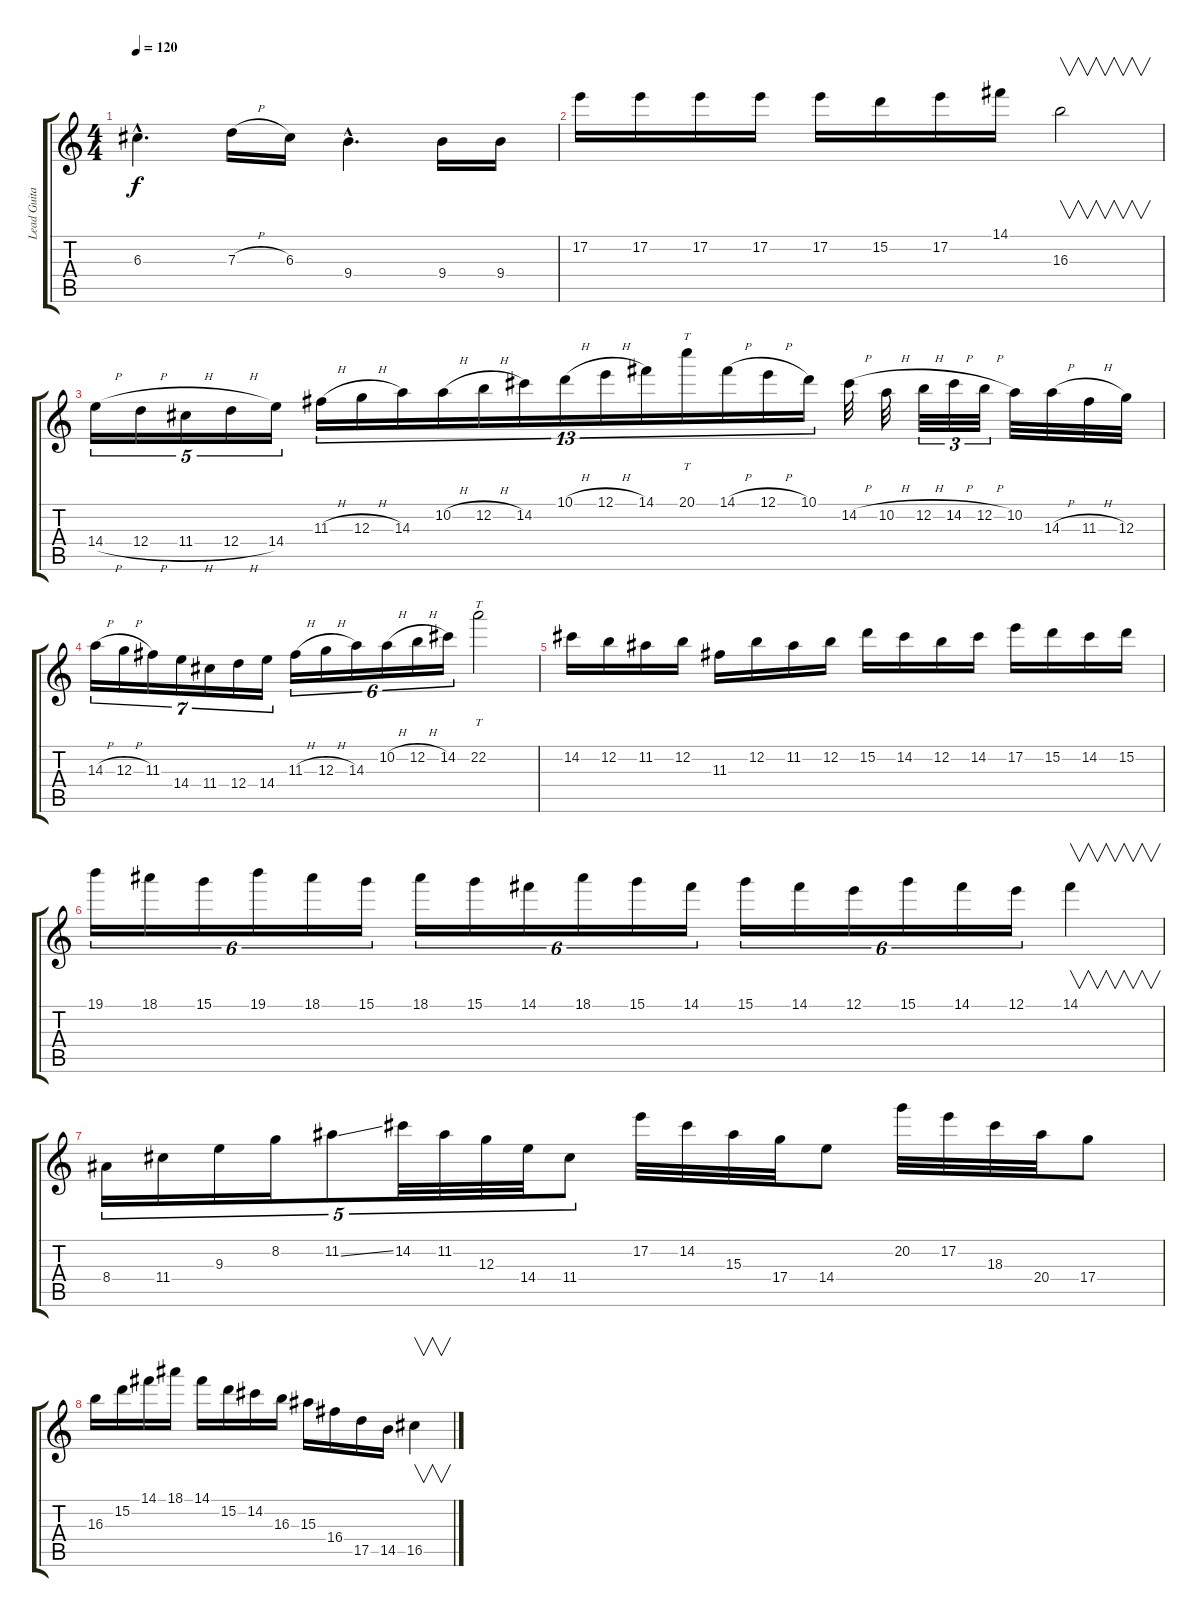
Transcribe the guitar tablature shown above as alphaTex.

\track ("Lead Guitar" "Lead Guita") {instrument overdrivenguitar}
\staff {score tabs}
\tuning (E4 B3 G3 D3 A2 E2) {hide}
\ts (4 4)
\tempo 120
\clef g2
\ks c
6.3{hac}.4{d dy f} 7.3{h}.16 6.3.16 9.4{hac}.4{d} 9.4.16 9.4.16 |
17.2.16 17.2.16 17.2.16 17.2.16 17.2.16 15.2.16 17.2.16 14.1.16 16.3.2{v} |
14.4{h}.16{tu (5 4)} 12.4{h}.16{tu (5 4)} 11.4{h}.16{tu (5 4)} 12.4{h}.16{tu (5 4)} 14.4.16{tu (5 4)} 11.3{h}.16{tu (13 8)} 12.3{h}.16{tu (13 8)} 14.3.16{tu (13 8)} 10.2{h}.16{tu (13 8)} 12.2{h}.16{tu (13 8)} 14.2.16{tu (13 8)} 10.1{h}.16{tu (13 8)} 12.1{h}.16{tu (13 8)} 14.1.16{tu (13 8)} 20.1.16{tt tu (13 8)} 14.1{h}.16{tu (13 8)} 12.1{h}.16{tu (13 8)} 10.1.16{tu (13 8)} 14.2{h}.32 10.2{h}.32 12.2{h}.32{tu (3 2)} 14.2{h}.32{tu (3 2)} 12.2{h}.32{tu (3 2)} 10.2.32 14.3{h}.32 11.3{h}.32 12.3.32 |
14.3{h}.16{tu (7 4)} 12.3{h}.16{tu (7 4)} 11.3.16{tu (7 4)} 14.4.16{tu (7 4)} 11.4.16{tu (7 4)} 12.4.16{tu (7 4)} 14.4.16{tu (7 4)} 11.3{h}.16{tu (6 4)} 12.3{h}.16{tu (6 4)} 14.3.16{tu (6 4)} 10.2{h}.16{tu (6 4)} 12.2{h}.16{tu (6 4)} 14.2.16{tu (6 4)} 22.2.2{tt} |
14.2.16 12.2.16 11.2.16 12.2.16 11.3.16 12.2.16 11.2.16 12.2.16 15.2.16 14.2.16 12.2.16 14.2.16 17.2.16 15.2.16 14.2.16 15.2.16 |
19.1.16{tu (6 4)} 18.1.16{tu (6 4)} 15.1.16{tu (6 4)} 19.1.16{tu (6 4)} 18.1.16{tu (6 4)} 15.1.16{tu (6 4)} 18.1.16{tu (6 4)} 15.1.16{tu (6 4)} 14.1.16{tu (6 4)} 18.1.16{tu (6 4)} 15.1.16{tu (6 4)} 14.1.16{tu (6 4)} 15.1.16{tu (6 4)} 14.1.16{tu (6 4)} 12.1.16{tu (6 4)} 15.1.16{tu (6 4)} 14.1.16{tu (6 4)} 12.1.16{tu (6 4)} 14.1.4{v} |
8.4.16{tu (5 4)} 11.4.16{tu (5 4)} 9.3.16{tu (5 4)} 8.2.16{tu (5 4)} 11.2{ss}.8{tu (5 4)} 14.2.32{tu (5 4)} 11.2.32{tu (5 4)} 12.3.32{tu (5 4)} 14.4.32{tu (5 4)} 11.4.8{tu (5 4)} 17.2.32 14.2.32 15.3.32 17.4.32 14.4.8 20.2.32 17.2.32 18.3.32 20.4.32 17.4.8 |
16.3.16 15.2.16 14.1.16 18.1.16 14.1.16 15.2.16 14.2.16 16.3.16 15.3.16 16.4.16 17.5.16 14.5.16 16.5.4{v}
